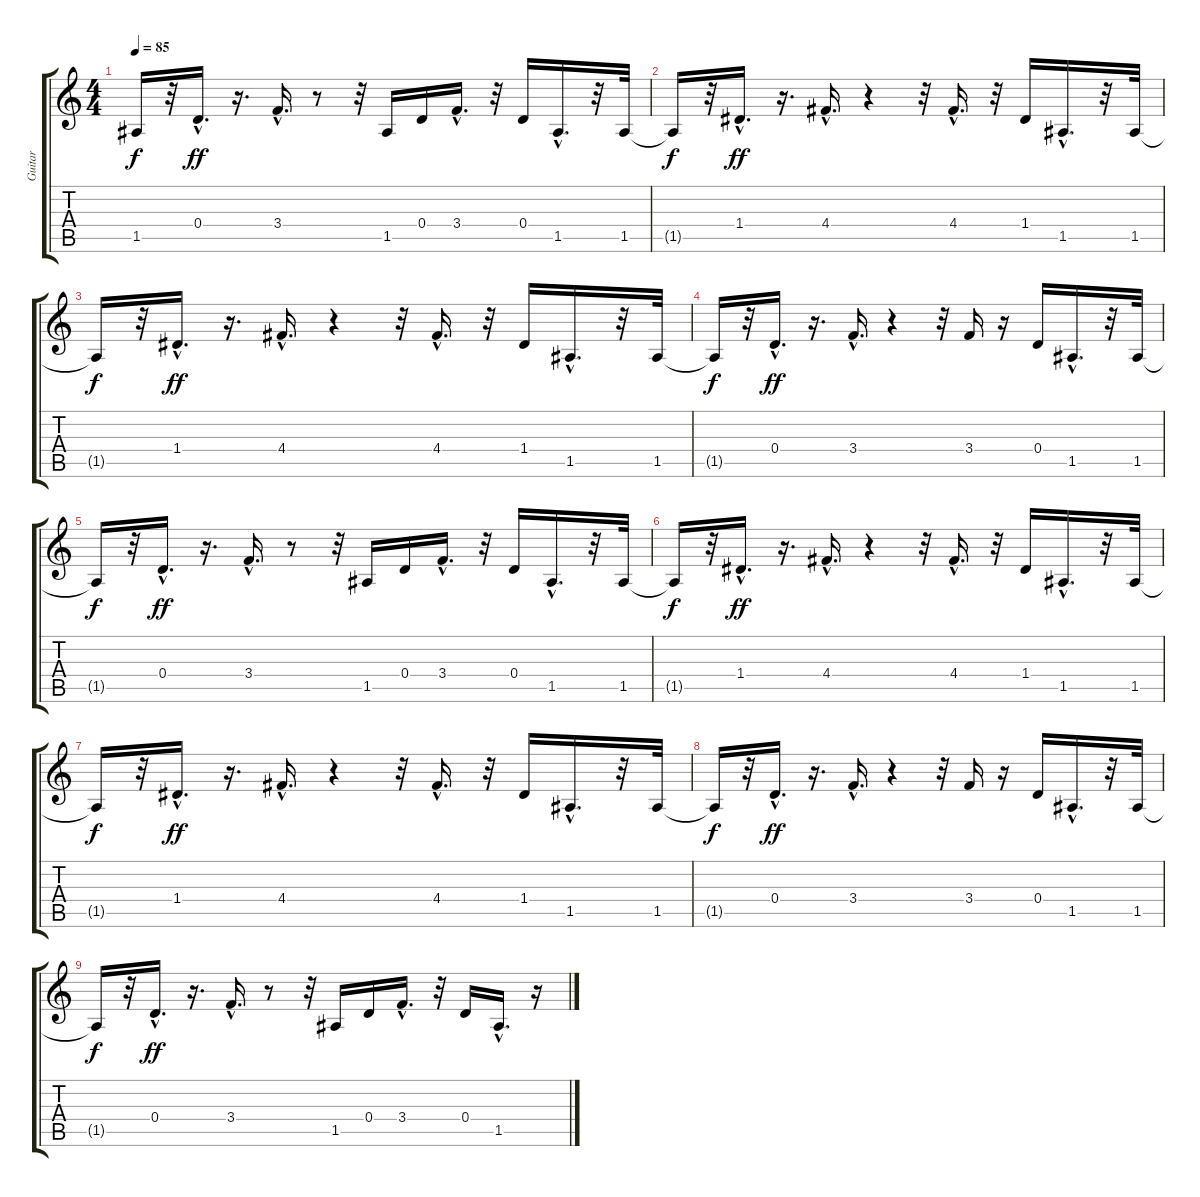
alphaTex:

\track ("Guitar" "Guitar") {instrument electricguitarjazz}
\staff {score tabs}
\tuning (E4 B3 G3 D3 A2 E2) {hide}
\ts (4 4)
\tempo 85
\clef g2
\ks c
1.5{t}.16{dy f} r.32 0.4{hac}.16{d dy ff} r.16{d} 3.4{hac}.16{d} r.8 r.32 1.5.16 0.4.16 3.4{hac}.16{d} r.32 0.4.16 1.5{hac}.16{d} r.32 1.5.32 |
1.5{t}.16{dy f} r.32 1.4{hac}.16{d dy ff} r.16{d} 4.4{hac}.16{d} r.4 r.32 4.4{hac}.16{d} r.32 1.4.16 1.5{hac}.16{d} r.32 1.5.32 |
1.5{t}.16{dy f} r.32 1.4{hac}.16{d dy ff} r.16{d} 4.4{hac}.16{d} r.4 r.32 4.4{hac}.16{d} r.32 1.4.16 1.5{hac}.16{d} r.32 1.5.32 |
1.5{t}.16{dy f} r.32 0.4{hac}.16{d dy ff} r.16{d} 3.4{hac}.16{d} r.4 r.32 3.4.16 r.16 0.4.16 1.5{hac}.16{d} r.32 1.5.32 |
1.5{t}.16{dy f} r.32 0.4{hac}.16{d dy ff} r.16{d} 3.4{hac}.16{d} r.8 r.32 1.5.16 0.4.16 3.4{hac}.16{d} r.32 0.4.16 1.5{hac}.16{d} r.32 1.5.32 |
1.5{t}.16{dy f} r.32 1.4{hac}.16{d dy ff} r.16{d} 4.4{hac}.16{d} r.4 r.32 4.4{hac}.16{d} r.32 1.4.16 1.5{hac}.16{d} r.32 1.5.32 |
1.5{t}.16{dy f} r.32 1.4{hac}.16{d dy ff} r.16{d} 4.4{hac}.16{d} r.4 r.32 4.4{hac}.16{d} r.32 1.4.16 1.5{hac}.16{d} r.32 1.5.32 |
1.5{t}.16{dy f} r.32 0.4{hac}.16{d dy ff} r.16{d} 3.4{hac}.16{d} r.4 r.32 3.4.16 r.16 0.4.16 1.5{hac}.16{d} r.32 1.5.32 |
1.5{t}.16{dy f} r.32 0.4{hac}.16{d dy ff} r.16{d} 3.4{hac}.16{d} r.8 r.32 1.5.16 0.4.16 3.4{hac}.16{d} r.32 0.4.16 1.5{hac}.16{d} r.16
